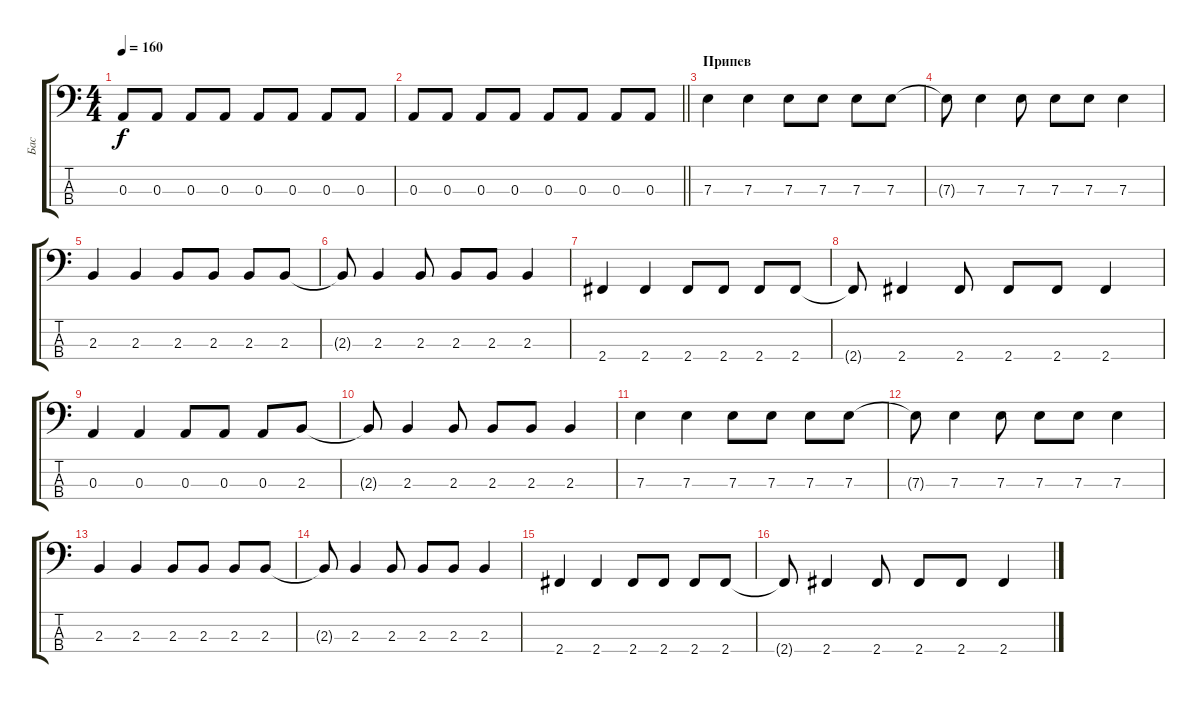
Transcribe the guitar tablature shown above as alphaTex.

\track ("Бас" "Бас") {instrument electricbassfinger}
\staff {score tabs}
\tuning (G2 D2 A1 E1) {hide}
\ts (4 4)
\tempo 160
\clef f4
\ks c
0.3.8{dy f} 0.3.8 0.3.8 0.3.8 0.3.8 0.3.8 0.3.8 0.3.8 |
\barLineRight lightlight
0.3.8 0.3.8 0.3.8 0.3.8 0.3.8 0.3.8 0.3.8 0.3.8 |
\section ("" "Припев")
7.3.4 7.3.4 7.3.8 7.3.8 7.3.8 7.3.8 |
7.3{t}.8 7.3.4 7.3.8 7.3.8 7.3.8 7.3.4 |
2.3.4 2.3.4 2.3.8 2.3.8 2.3.8 2.3.8 |
2.3{t}.8 2.3.4 2.3.8 2.3.8 2.3.8 2.3.4 |
2.4.4 2.4.4 2.4.8 2.4.8 2.4.8 2.4.8 |
2.4{t}.8 2.4.4 2.4.8 2.4.8 2.4.8 2.4.4 |
0.3.4 0.3.4 0.3.8 0.3.8 0.3.8 2.3.8 |
2.3{t}.8 2.3.4 2.3.8 2.3.8 2.3.8 2.3.4 |
7.3.4 7.3.4 7.3.8 7.3.8 7.3.8 7.3.8 |
7.3{t}.8 7.3.4 7.3.8 7.3.8 7.3.8 7.3.4 |
2.3.4 2.3.4 2.3.8 2.3.8 2.3.8 2.3.8 |
2.3{t}.8 2.3.4 2.3.8 2.3.8 2.3.8 2.3.4 |
2.4.4 2.4.4 2.4.8 2.4.8 2.4.8 2.4.8 |
2.4{t}.8 2.4.4 2.4.8 2.4.8 2.4.8 2.4.4
